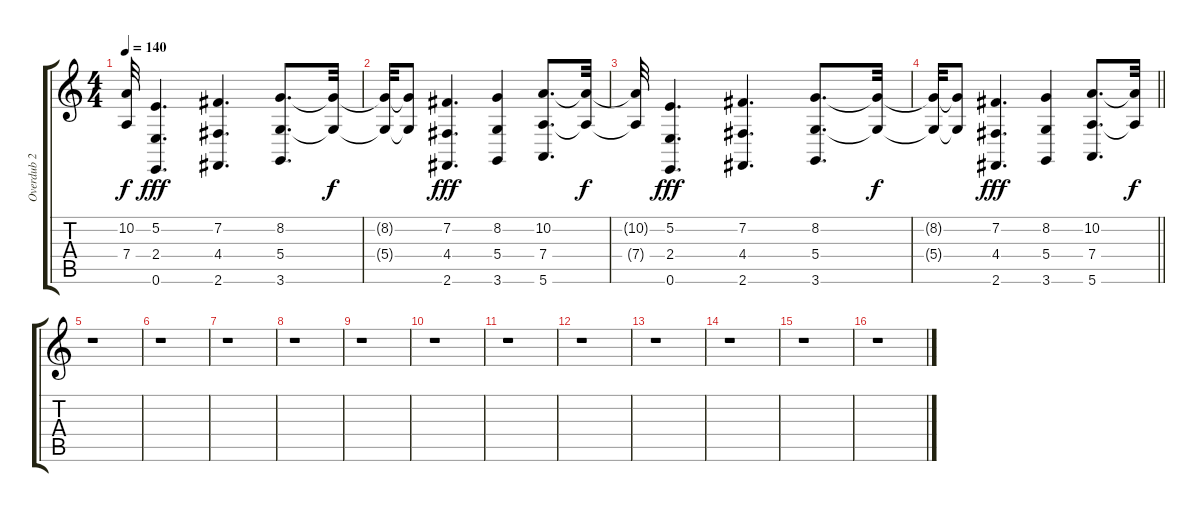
\track ("Overdub 2" "Overdub 2") {instrument choiraahs}
\staff {score tabs}
\tuning (E4 B3 G3 D3 A2 E2) {hide}
\ts (4 4)
\tempo 140
\clef g2
\ks c
(10.2{t} 7.4{t}).32{dy f} (5.2 2.4 0.6).4{d dy fff} (7.2 4.4 2.6).4{d} (8.2 5.4 3.6).8{d} (8.2{t} 5.4{t}).32{dy f} |
(8.2{t} 5.4{t}).32 (8.2{t} 5.4{t}).8 (7.2 4.4 2.6).4{d dy fff} (8.2 5.4 3.6).4 (10.2 7.4 5.6).8{d} (10.2{t} 7.4{t}).32{dy f} |
(10.2{t} 7.4{t}).32 (5.2 2.4 0.6).4{d dy fff} (7.2 4.4 2.6).4{d} (8.2 5.4 3.6).8{d} (8.2{t} 5.4{t}).32{dy f} |
\barLineRight lightlight
(8.2{t} 5.4{t}).32 (8.2{t} 5.4{t}).8 (7.2 4.4 2.6).4{d dy fff} (8.2 5.4 3.6).4 (10.2 7.4 5.6).8{d} (10.2{t} 7.4{t}).32{dy f} |
\section ("" "")
r.1 |
r.1 |
r.1 |
r.1 |
r.1 |
r.1 |
r.1 |
r.1 |
r.1 |
r.1 |
r.1 |
r.1
